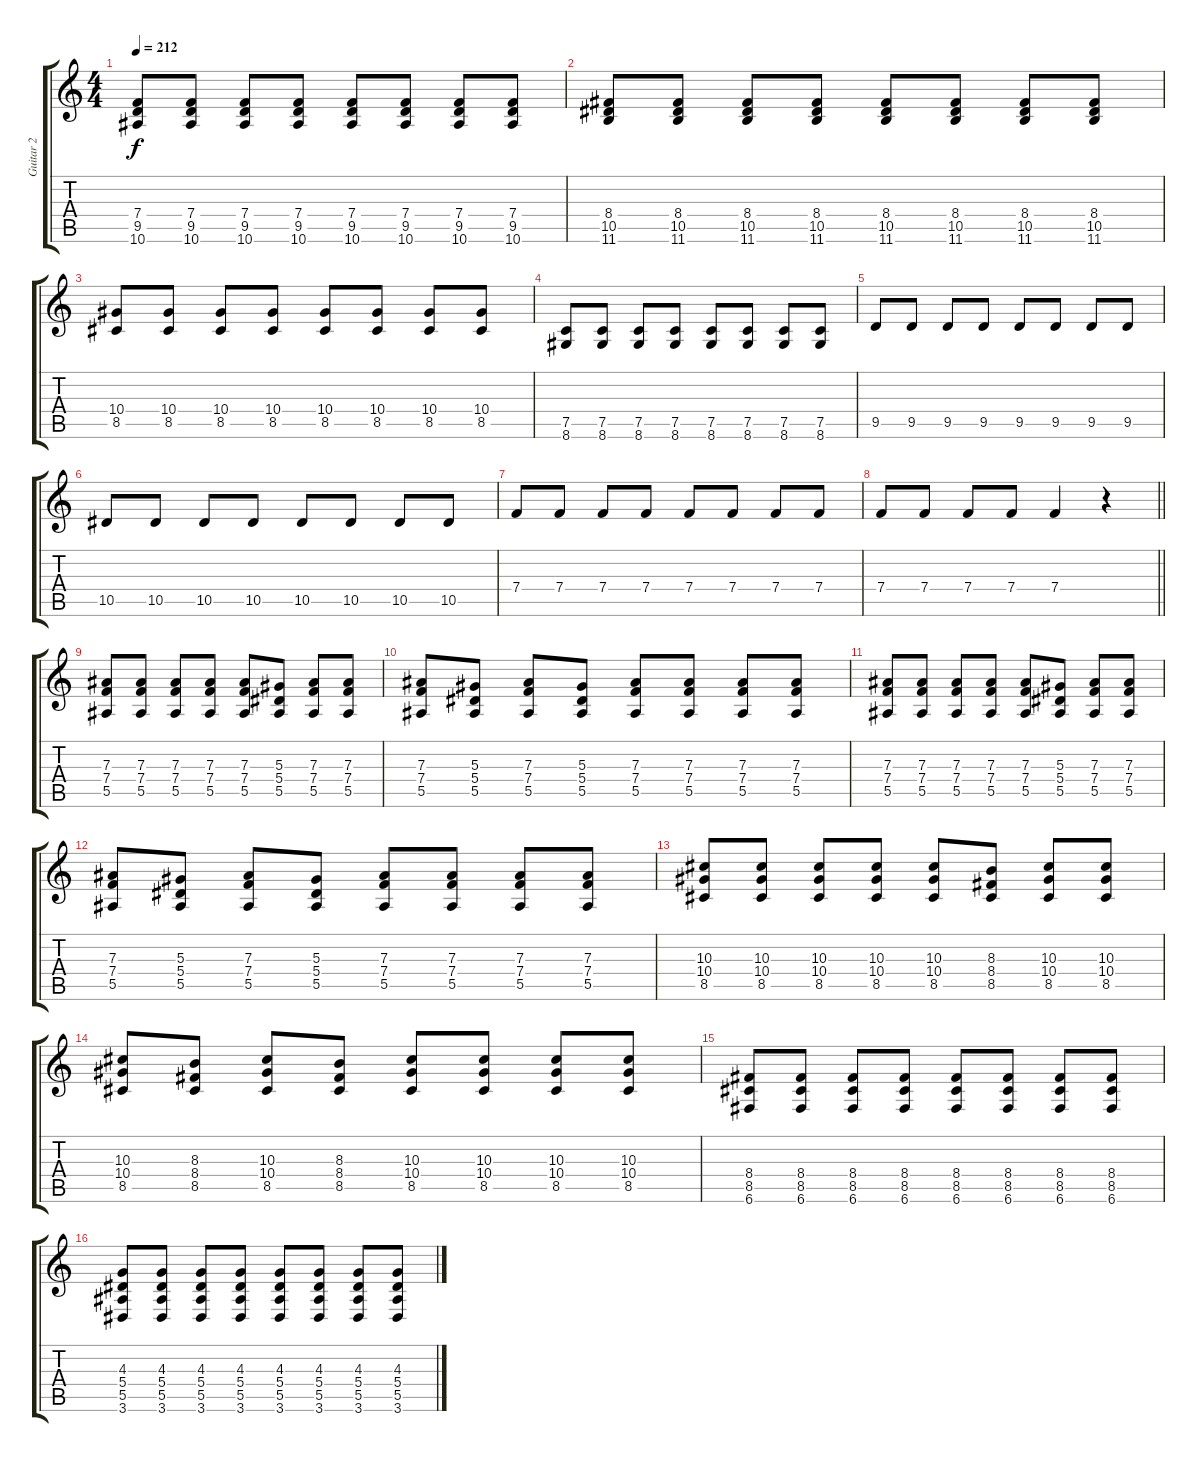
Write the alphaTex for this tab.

\track ("Guitar 2" "Guitar 2") {instrument overdrivenguitar}
\staff {score tabs}
\tuning (C4 G3 Eb3 Bb2 F2 C2) {hide}
\ts (4 4)
\tempo 212
\clef g2
\ks c
(7.4 9.5 10.6).8{dy f} (7.4 9.5 10.6).8 (7.4 9.5 10.6).8 (7.4 9.5 10.6).8 (7.4 9.5 10.6).8 (7.4 9.5 10.6).8 (7.4 9.5 10.6).8 (7.4 9.5 10.6).8 |
(8.4 10.5 11.6).8 (8.4 10.5 11.6).8 (8.4 10.5 11.6).8 (8.4 10.5 11.6).8 (8.4 10.5 11.6).8 (8.4 10.5 11.6).8 (8.4 10.5 11.6).8 (8.4 10.5 11.6).8 |
(10.4 8.5).8 (10.4 8.5).8 (10.4 8.5).8 (10.4 8.5).8 (10.4 8.5).8 (10.4 8.5).8 (10.4 8.5).8 (10.4 8.5).8 |
(7.5 8.6).8 (7.5 8.6).8 (7.5 8.6).8 (7.5 8.6).8 (7.5 8.6).8 (7.5 8.6).8 (7.5 8.6).8 (7.5 8.6).8 |
9.5.8 9.5.8 9.5.8 9.5.8 9.5.8 9.5.8 9.5.8 9.5.8 |
10.5.8 10.5.8 10.5.8 10.5.8 10.5.8 10.5.8 10.5.8 10.5.8 |
7.4.8 7.4.8 7.4.8 7.4.8 7.4.8 7.4.8 7.4.8 7.4.8 |
\barLineRight lightlight
7.4.8 7.4.8 7.4.8 7.4.8 7.4.4 r.4 |
(7.3 7.4 5.5).8{volume 9} (7.3 7.4 5.5).8 (7.3 7.4 5.5).8 (7.3 7.4 5.5).8 (7.3 7.4 5.5).8 (5.3 5.4 5.5).8 (7.3 7.4 5.5).8 (7.3 7.4 5.5).8 |
(7.3 7.4 5.5).8 (5.3 5.4 5.5).8 (7.3 7.4 5.5).8 (5.3 5.4 5.5).8 (7.3 7.4 5.5).8 (7.3 7.4 5.5).8 (7.3 7.4 5.5).8 (7.3 7.4 5.5).8 |
(7.3 7.4 5.5).8 (7.3 7.4 5.5).8 (7.3 7.4 5.5).8 (7.3 7.4 5.5).8 (7.3 7.4 5.5).8 (5.3 5.4 5.5).8 (7.3 7.4 5.5).8 (7.3 7.4 5.5).8 |
(7.3 7.4 5.5).8 (5.3 5.4 5.5).8 (7.3 7.4 5.5).8 (5.3 5.4 5.5).8 (7.3 7.4 5.5).8 (7.3 7.4 5.5).8 (7.3 7.4 5.5).8 (7.3 7.4 5.5).8 |
(10.3 10.4 8.5).8 (10.3 10.4 8.5).8 (10.3 10.4 8.5).8 (10.3 10.4 8.5).8 (10.3 10.4 8.5).8 (8.3 8.4 8.5).8 (10.3 10.4 8.5).8 (10.3 10.4 8.5).8 |
(10.3 10.4 8.5).8 (8.3 8.4 8.5).8 (10.3 10.4 8.5).8 (8.3 8.4 8.5).8 (10.3 10.4 8.5).8 (10.3 10.4 8.5).8 (10.3 10.4 8.5).8 (10.3 10.4 8.5).8 |
(8.4 8.5 6.6).8 (8.4 8.5 6.6).8 (8.4 8.5 6.6).8 (8.4 8.5 6.6).8 (8.4 8.5 6.6).8 (8.4 8.5 6.6).8 (8.4 8.5 6.6).8 (8.4 8.5 6.6).8 |
(4.3 5.4 5.5 3.6).8 (4.3 5.4 5.5 3.6).8 (4.3 5.4 5.5 3.6).8 (4.3 5.4 5.5 3.6).8 (4.3 5.4 5.5 3.6).8 (4.3 5.4 5.5 3.6).8 (4.3 5.4 5.5 3.6).8 (4.3 5.4 5.5 3.6).8
